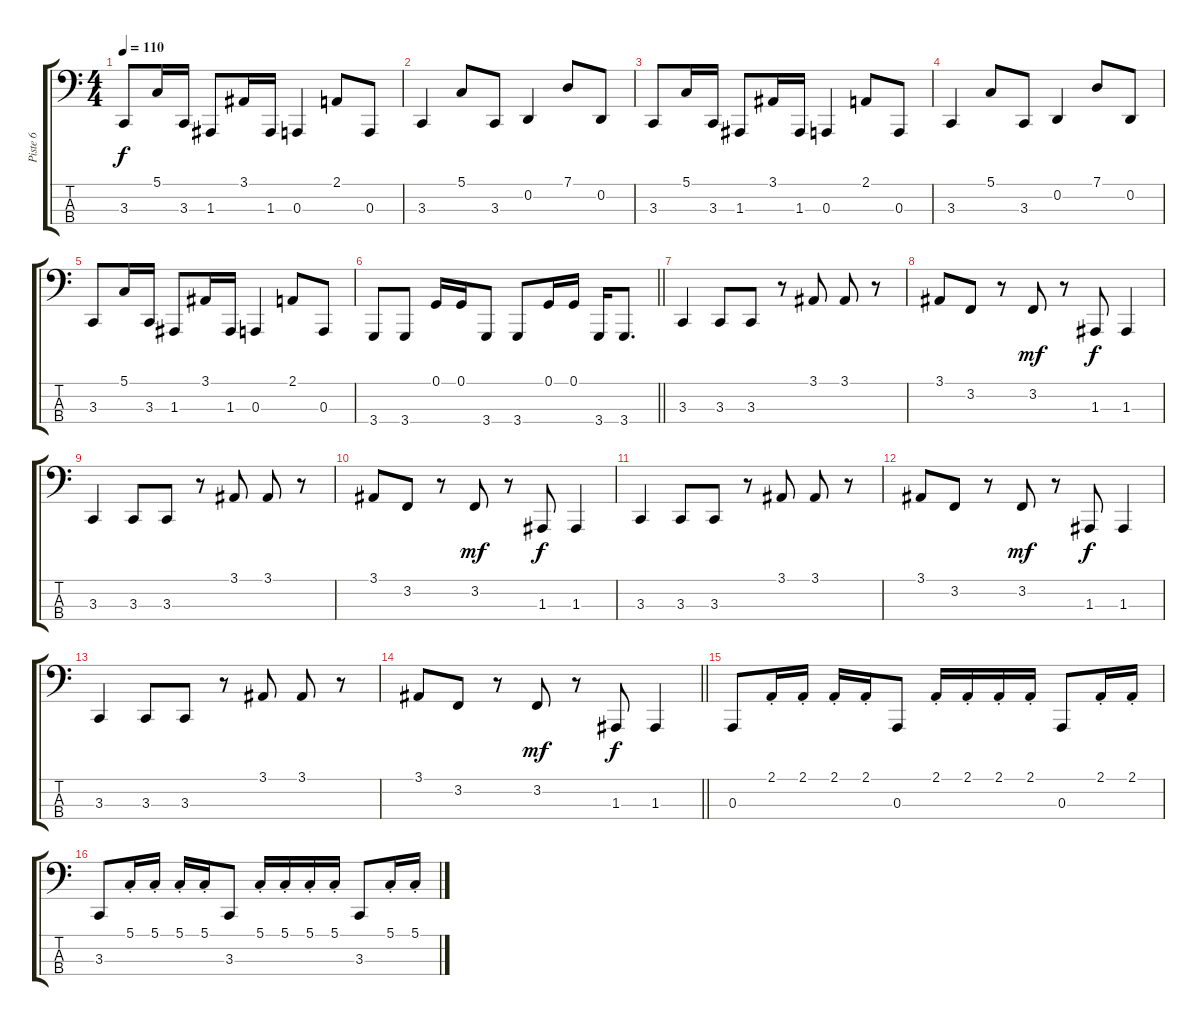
\track ("Piste 6" "Piste 6") {instrument lead8bassandlead}
\staff {score tabs}
\tuning (G2 D2 A1 E1) {hide}
\ts (4 4)
\tempo 110
\clef f4
\ks c
3.3.8{dy f} 5.1.16 3.3.16 1.3.8 3.1.16 1.3.16 0.3.4 2.1.8 0.3.8 |
3.3.4 5.1.8 3.3.8 0.2.4 7.1.8 0.2.8 |
3.3.8 5.1.16 3.3.16 1.3.8 3.1.16 1.3.16 0.3.4 2.1.8 0.3.8 |
3.3.4 5.1.8 3.3.8 0.2.4 7.1.8 0.2.8 |
3.3.8 5.1.16 3.3.16 1.3.8 3.1.16 1.3.16 0.3.4 2.1.8 0.3.8 |
\barLineRight lightlight
3.4.8 3.4.8 0.1.16 0.1.16 3.4.8 3.4.8 0.1.16 0.1.16 3.4.16 3.4.8{d} |
\section ("" "")
3.3.4 3.3.8 3.3.8 r.8 3.1.8 3.1.8 r.8 |
3.1.8 3.2.8 r.8 3.2.8{dy mf} r.8 1.3.8{dy f} 1.3.4 |
3.3.4 3.3.8 3.3.8 r.8 3.1.8 3.1.8 r.8 |
3.1.8 3.2.8 r.8 3.2.8{dy mf} r.8 1.3.8{dy f} 1.3.4 |
3.3.4 3.3.8 3.3.8 r.8 3.1.8 3.1.8 r.8 |
3.1.8 3.2.8 r.8 3.2.8{dy mf} r.8 1.3.8{dy f} 1.3.4 |
3.3.4 3.3.8 3.3.8 r.8 3.1.8 3.1.8 r.8 |
\barLineRight lightlight
3.1.8 3.2.8 r.8 3.2.8{dy mf} r.8 1.3.8{dy f} 1.3.4 |
\section ("" "")
0.3.8 2.1{st}.16 2.1{st}.16 2.1{st}.16 2.1{st}.16 0.3.8 2.1{st}.16 2.1{st}.16 2.1{st}.16 2.1{st}.16 0.3.8 2.1{st}.16 2.1{st}.16 |
3.3.8 5.1{st}.16 5.1{st}.16 5.1{st}.16 5.1{st}.16 3.3.8 5.1{st}.16 5.1{st}.16 5.1{st}.16 5.1{st}.16 3.3.8 5.1{st}.16 5.1{st}.16
